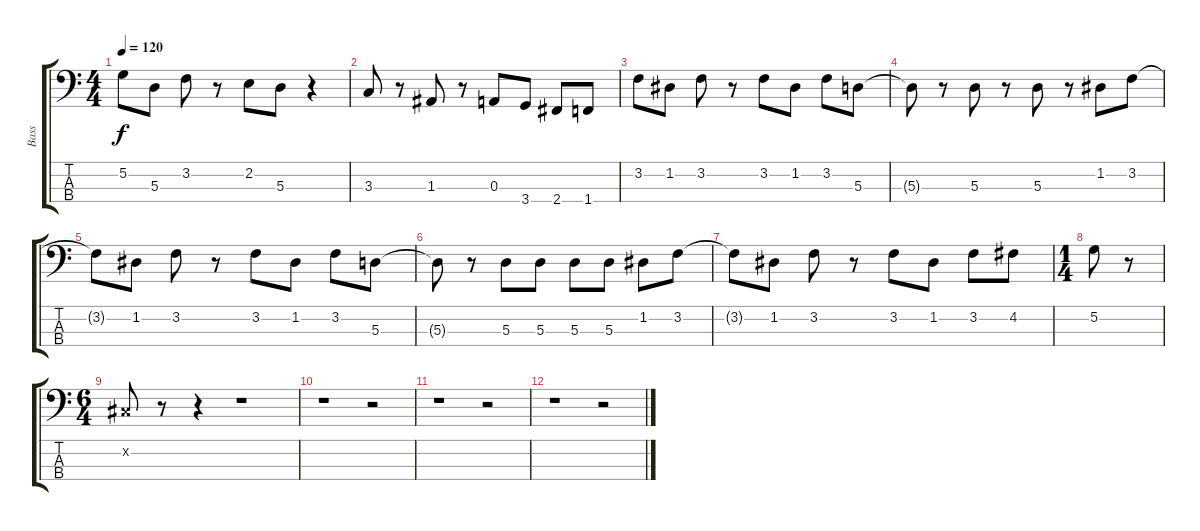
\track ("Bass" "Bass") {instrument electricbassfinger}
\staff {score tabs}
\tuning (G2 D2 A1 E1) {hide}
\ts (4 4)
\tempo 120
\clef f4
\ks c
5.2.8{dy f} 5.3.8 3.2.8 r.8 2.2.8 5.3.8 r.4 |
3.3.8 r.8 1.3.8 r.8 0.3.8 3.4.8 2.4.8 1.4.8 |
3.2.8 1.2.8 3.2.8 r.8 3.2.8 1.2.8 3.2.8 5.3.8 |
5.3{t}.8 r.8 5.3.8 r.8 5.3.8 r.8 1.2.8 3.2.8 |
3.2{t}.8 1.2.8 3.2.8 r.8 3.2.8 1.2.8 3.2.8 5.3.8 |
5.3{t}.8 r.8 5.3.8 5.3.8 5.3.8 5.3.8 1.2.8 3.2.8 |
3.2{t}.8 1.2.8 3.2.8 r.8 3.2.8 1.2.8 3.2.8 4.2.8 |
\ts (1 4)
5.2.8 r.8 |
\ts (6 4)
-1.2{x}.8 r.8 r.4 r.1 |
r.1 r.2 |
r.1 r.2 |
r.1 r.2
